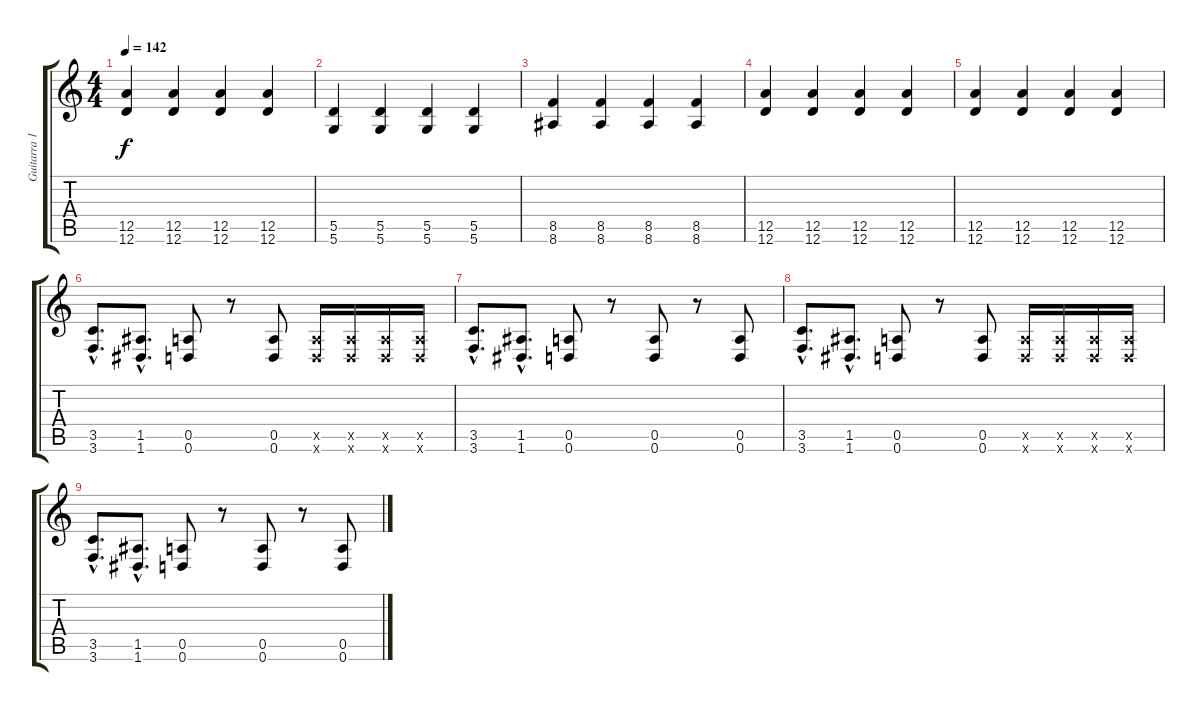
\track ("Guitarra 1" "Guitarra 1") {instrument overdrivenguitar}
\staff {score tabs}
\tuning (E4 B3 G3 D3 A2 D2) {hide}
\ts (4 4)
\tempo 142
\clef g2
\ks c
(12.5 12.6).4{dy f} (12.5 12.6).4 (12.5 12.6).4 (12.5 12.6).4 |
(5.5 5.6).4 (5.5 5.6).4 (5.5 5.6).4 (5.5 5.6).4 |
(8.5 8.6).4 (8.5 8.6).4 (8.5 8.6).4 (8.5 8.6).4 |
(12.5 12.6).4 (12.5 12.6).4 (12.5 12.6).4 (12.5 12.6).4 |
(12.5 12.6).4 (12.5 12.6).4 (12.5 12.6).4 (12.5 12.6).4 |
(3.5{hac} 3.6{hac}).8{d} (1.5{hac} 1.6{hac}).8{d} (0.5 0.6).8 r.8 (0.5 0.6).8 (0.5{x} 0.6{x}).16 (0.5{x} 0.6{x}).16 (0.5{x} 0.6{x}).16 (0.5{x} 0.6{x}).16 |
(3.5{hac} 3.6{hac}).8{d} (1.5{hac} 1.6{hac}).8{d} (0.5 0.6).8 r.8 (0.5 0.6).8 r.8 (0.5 0.6).8 |
(3.5{hac} 3.6{hac}).8{d} (1.5{hac} 1.6{hac}).8{d} (0.5 0.6).8 r.8 (0.5 0.6).8 (0.5{x} 0.6{x}).16 (0.5{x} 0.6{x}).16 (0.5{x} 0.6{x}).16 (0.5{x} 0.6{x}).16 |
(3.5{hac} 3.6{hac}).8{d} (1.5{hac} 1.6{hac}).8{d} (0.5 0.6).8 r.8 (0.5 0.6).8 r.8 (0.5 0.6).8
